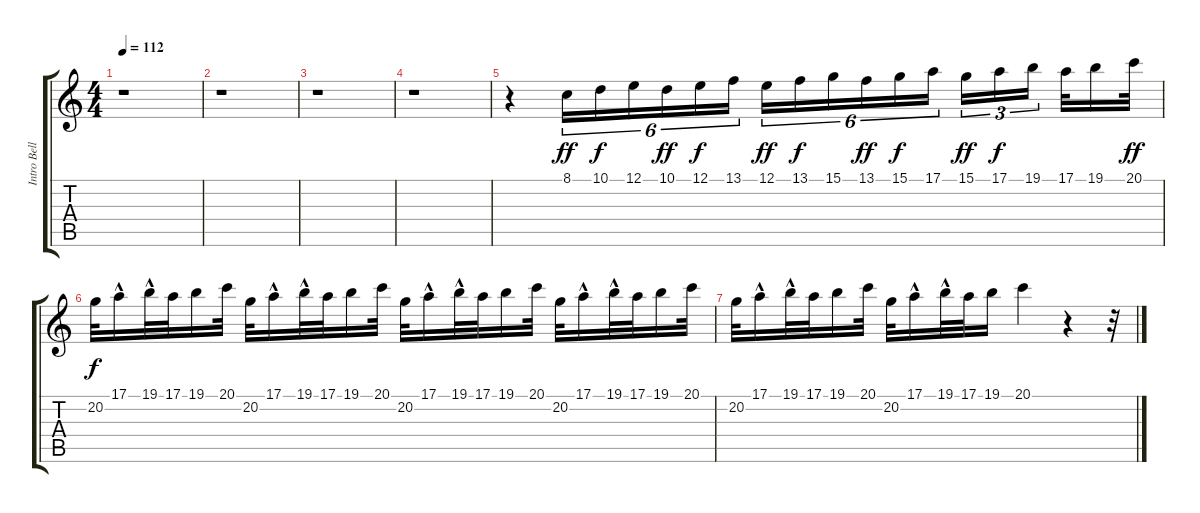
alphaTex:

\track ("Intro Bells" "Intro Bell") {instrument pad7halo}
\staff {score tabs}
\tuning (E4 B3 G3 D3 A2 E2) {hide}
\ts (4 4)
\tempo 112
\clef g2
\ks c
r.1{dy ff instrument pad7halo} |
r.1 |
r.1 |
r.1 |
r.4 8.1.16{tu (6 4)} 10.1.16{tu (6 4) dy f} 12.1.16{tu (6 4)} 10.1.16{tu (6 4) dy ff} 12.1.16{tu (6 4) dy f} 13.1.16{tu (6 4)} 12.1.16{tu (6 4) dy ff} 13.1.16{tu (6 4) dy f} 15.1.16{tu (6 4)} 13.1.16{tu (6 4) dy ff} 15.1.16{tu (6 4) dy f} 17.1.16{tu (6 4)} 15.1.16{tu (3 2) dy ff} 17.1.16{tu (3 2) dy f} 19.1.16{tu (3 2)} 17.1.32 19.1.16 20.1.32{dy ff} |
20.2.32{dy f} 17.1{hac}.16 19.1{hac}.32 17.1.32 19.1.16 20.1.32 20.2.32 17.1{hac}.16 19.1{hac}.32 17.1.32 19.1.16 20.1.32 20.2.32 17.1{hac}.16 19.1{hac}.32 17.1.32 19.1.16 20.1.32 20.2.32 17.1{hac}.16 19.1{hac}.32 17.1.32 19.1.16 20.1.32 |
20.2.32 17.1{hac}.16 19.1{hac}.32 17.1.32 19.1.16 20.1.32 20.2.32 17.1{hac}.16 19.1{hac}.32 17.1.32 19.1.16 20.1.4 r.4 r.32
